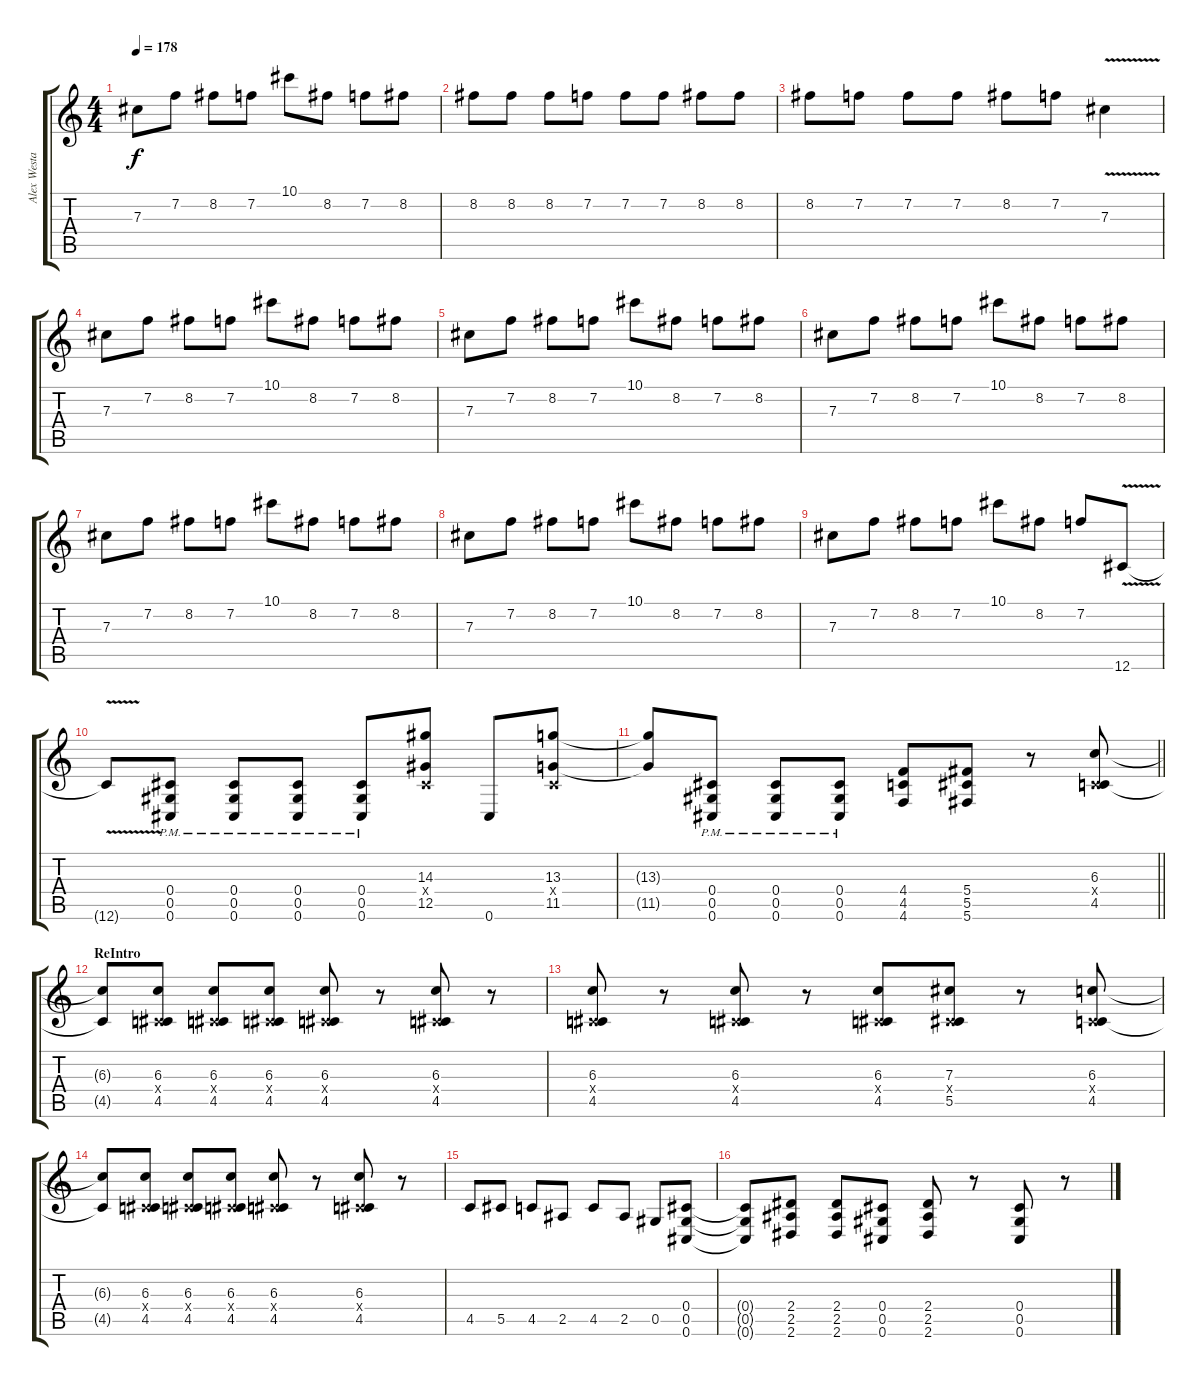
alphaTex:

\track ("Alex Westaway" "Alex Westa") {instrument distortionguitar}
\staff {score tabs}
\tuning (Eb4 Bb3 Gb3 Db3 Ab2 Db2) {hide}
\ts (4 4)
\tempo 178
\clef g2
\ks c
7.3.8{dy f} 7.2.8 8.2.8 7.2.8 10.1.8 8.2.8 7.2.8 8.2.8 |
8.2.8 8.2.8 8.2.8 7.2.8 7.2.8 7.2.8 8.2.8 8.2.8 |
8.2.8 7.2.8 7.2.8 7.2.8 8.2.8 7.2.8 7.3{v}.4 |
7.3.8 7.2.8 8.2.8 7.2.8 10.1.8 8.2.8 7.2.8 8.2.8 |
7.3.8 7.2.8 8.2.8 7.2.8 10.1.8 8.2.8 7.2.8 8.2.8 |
7.3.8 7.2.8 8.2.8 7.2.8 10.1.8 8.2.8 7.2.8 8.2.8 |
7.3.8 7.2.8 8.2.8 7.2.8 10.1.8 8.2.8 7.2.8 8.2.8 |
7.3.8 7.2.8 8.2.8 7.2.8 10.1.8 8.2.8 7.2.8 8.2.8 |
7.3.8 7.2.8 8.2.8 7.2.8 10.1.8 8.2.8 7.2.8 12.6{v}.8 |
12.6{t}.8 (0.4{pm} 0.5{pm} 0.6{pm}).8 (0.4{pm} 0.5{pm} 0.6{pm}).8 (0.4{pm} 0.5{pm} 0.6{pm}).8 (0.4{pm} 0.5{pm} 0.6{pm}).8 (14.3 0.4{x} 12.5).8 0.6.8 (13.3 0.4{x} 11.5).8 |
\barLineRight lightlight
(13.3{t} 11.5{t}).8 (0.4{pm} 0.5{pm} 0.6{pm}).8 (0.4{pm} 0.5{pm} 0.6{pm}).8 (0.4{pm} 0.5{pm} 0.6{pm}).8 (4.4 4.5 4.6).8 (5.4 5.5 5.6).8 r.8 (6.3 0.4{x} 4.5).8 |
\section ("" "ReIntro")
(6.3{t} 4.5{t}).8 (6.3 0.4{x} 4.5).8 (6.3 0.4{x} 4.5).8 (6.3 0.4{x} 4.5).8 (6.3 0.4{x} 4.5).8 r.8 (6.3 0.4{x} 4.5).8 r.8 |
(6.3 0.4{x} 4.5).8 r.8 (6.3 0.4{x} 4.5).8 r.8 (6.3 0.4{x} 4.5).8 (7.3 0.4{x} 5.5).8 r.8 (6.3 0.4{x} 4.5).8 |
(6.3{t} 4.5{t}).8 (6.3 0.4{x} 4.5).8 (6.3 0.4{x} 4.5).8 (6.3 0.4{x} 4.5).8 (6.3 0.4{x} 4.5).8 r.8 (6.3 0.4{x} 4.5).8 r.8 |
4.5.8 5.5.8 4.5.8 2.5.8 4.5.8 2.5.8 0.5.8 (0.4 0.5 0.6).8 |
(0.4{t} 0.5{t} 0.6{t}).8 (2.4 2.5 2.6).8 (2.4 2.5 2.6).8 (0.4 0.5 0.6).8 (2.4 2.5 2.6).8 r.8 (0.4 0.5 0.6).8 r.8
